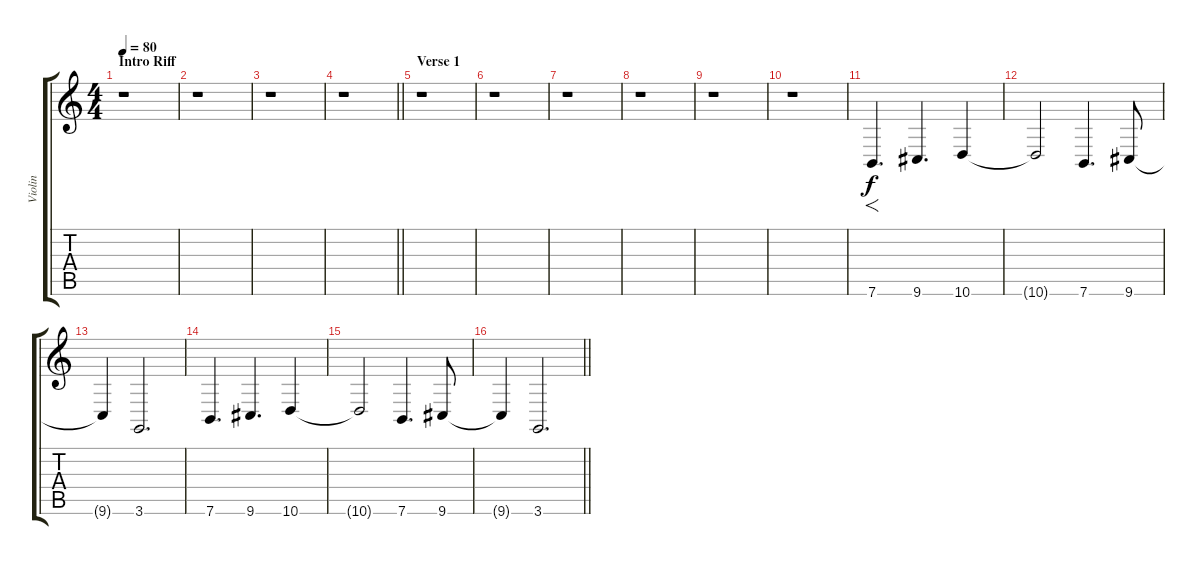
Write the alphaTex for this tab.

\track ("Violin" "Violin") {solo instrument violin}
\staff {score tabs}
\tuning (E4 B3 G3 D3 A2 E2) {hide}
\ts (4 4)
\section ("" "Intro Riff")
\tempo 80
\clef g2
\ks c
r.1{dy f instrument violin} |
r.1 |
r.1 |
\barLineRight lightlight
r.1 |
\section ("" "Verse 1")
r.1 |
r.1 |
r.1 |
r.1 |
r.1 |
r.1 |
7.6.4{f d} 9.6.4{d} 10.6.4 |
10.6{t}.2 7.6.4{d} 9.6.8 |
9.6{t}.4 3.6.2{d} |
7.6.4{d} 9.6.4{d} 10.6.4 |
10.6{t}.2 7.6.4{d} 9.6.8 |
\barLineRight lightlight
9.6{t}.4 3.6.2{d}
